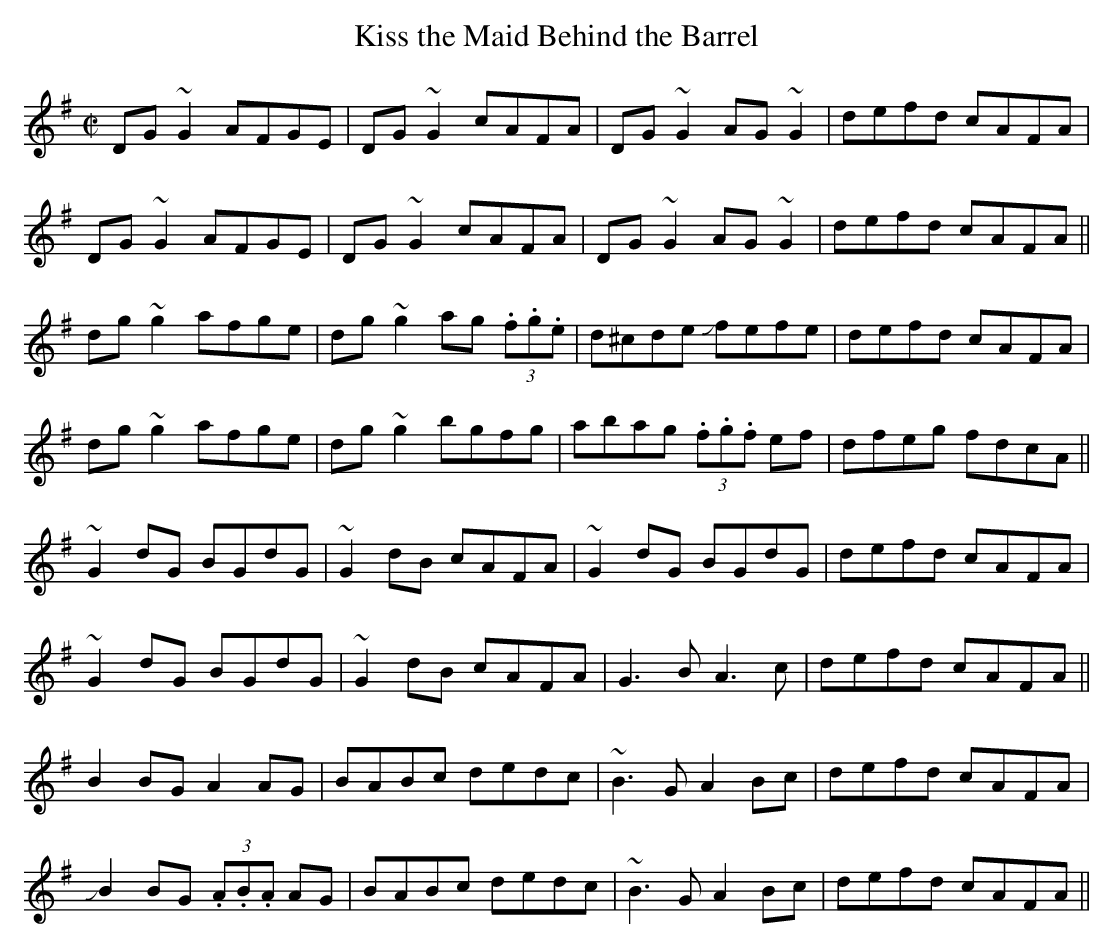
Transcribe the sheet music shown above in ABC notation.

X:1
T:Kiss the Maid Behind the Barrel
E:7
M:C|
K:G
DG~G2 AFGE|DG~G2 cAFA|DG~G2 AG~G2|defd cAFA|
DG~G2 AFGE|DG~G2 cAFA|DG~G2 AG~G2|defd cAFA||
dg~g2 afge|dg~g2 ag (3.f.g.e|d^cde Jfefe|defd cAFA|
dg~g2 afge|dg~g2 bgfg|abag (3.f.g.f ef|dfeg fdcA||
~G2dG BGdG|~G2dB cAFA|~G2 dG BGdG|defd cAFA|
~G2dG BGdG|~G2dB cAFA|G3B A3c|defd cAFA||
B2BG A2AG|BABc dedc|~B3G A2Bc|defd cAFA|
JB2 BG (3.A.B.A AG|BABc dedc|~B3G A2Bc|defd cAFA||
